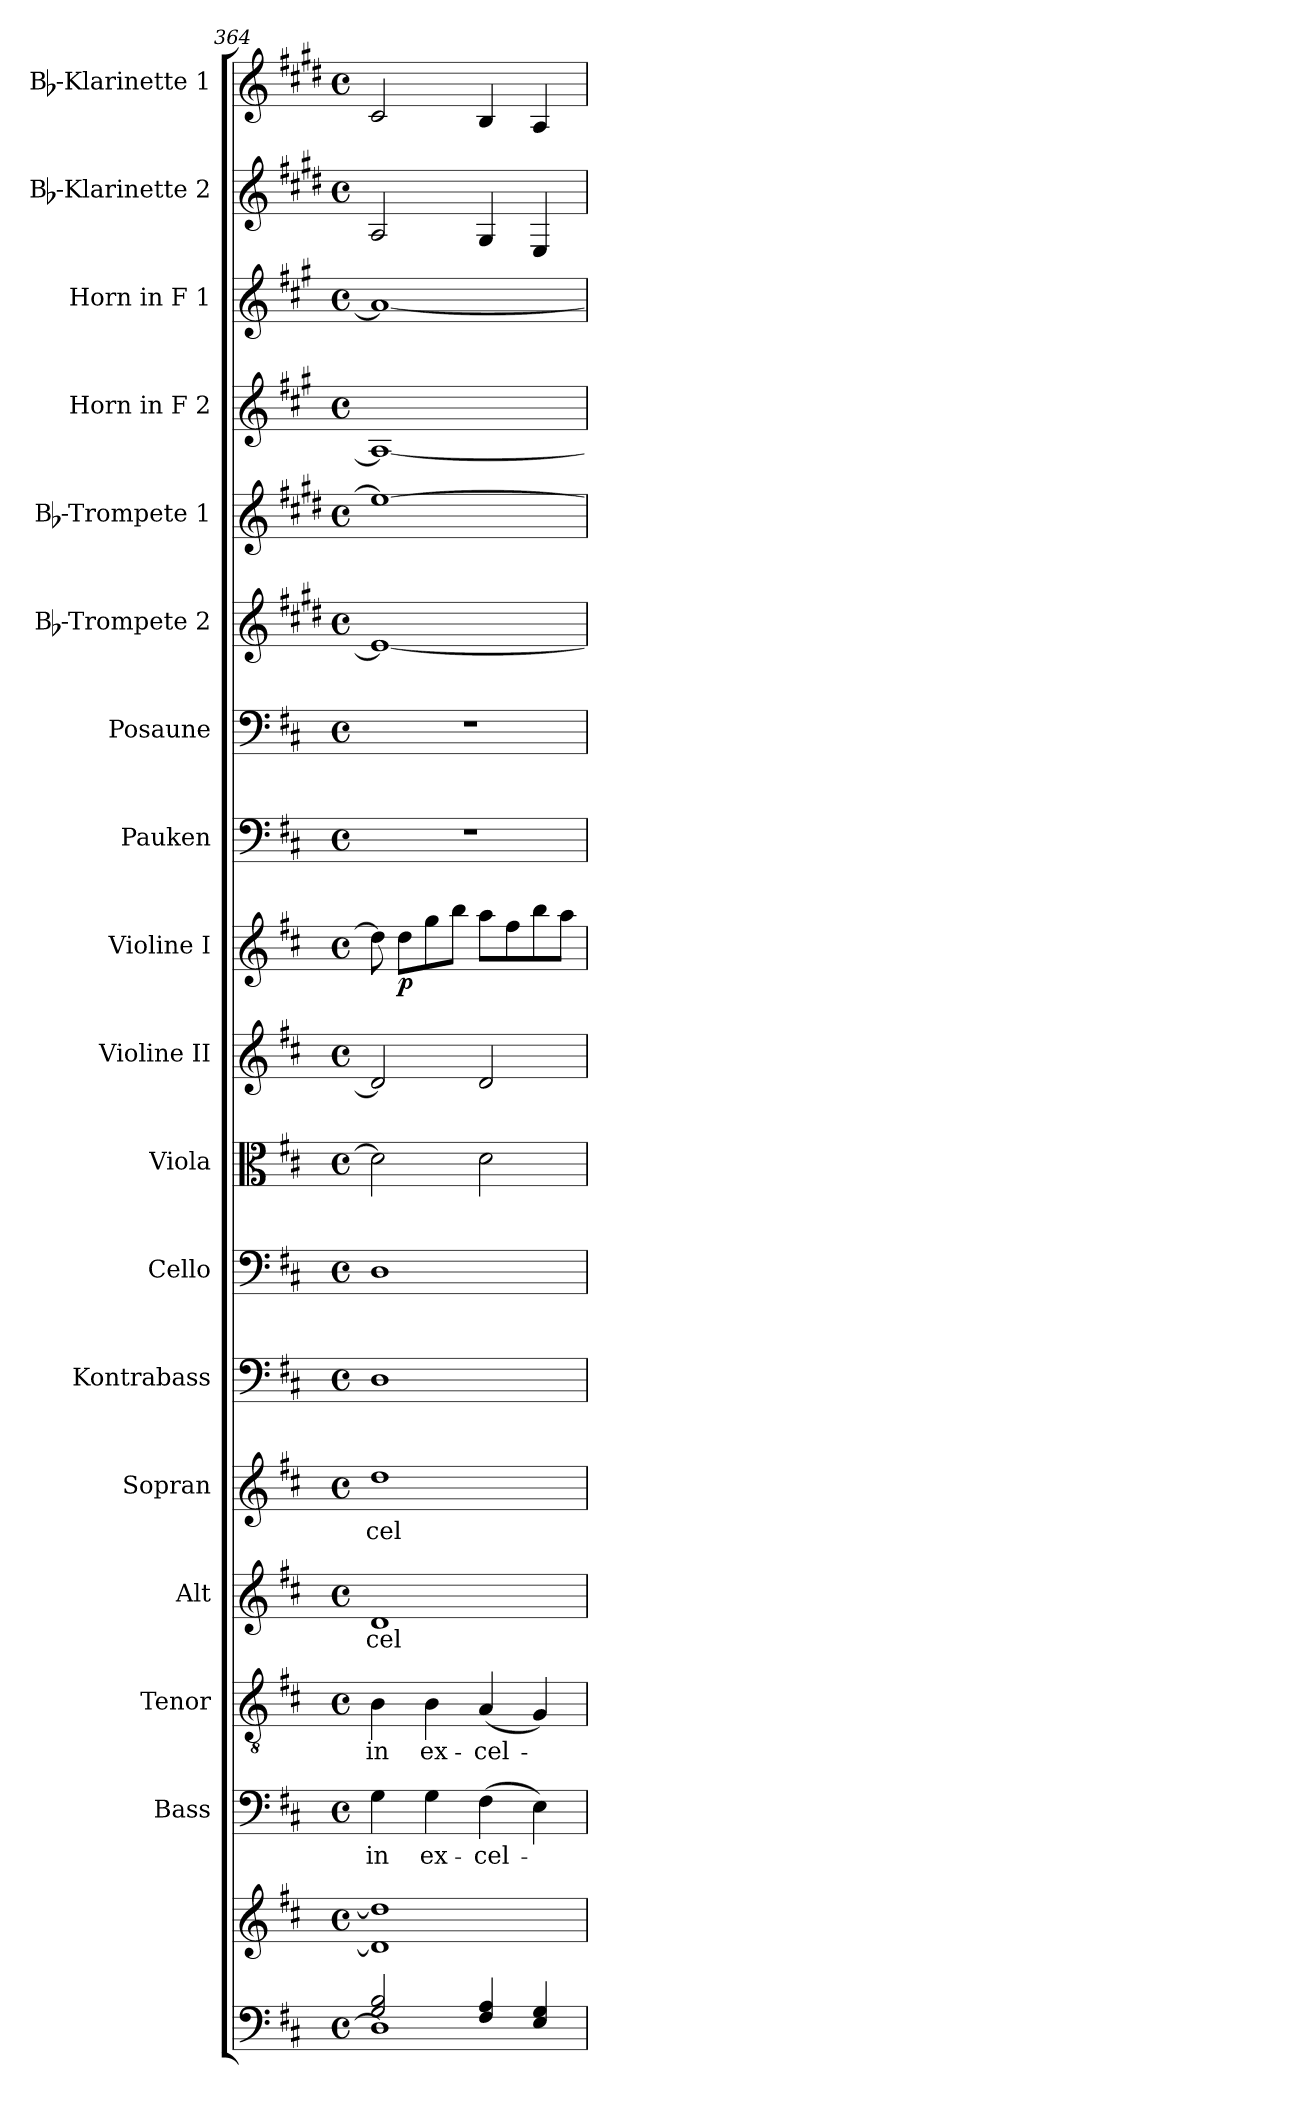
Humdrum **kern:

**kern	**kern	**kern	**text	**kern	**text	**kern	**text	**kern	**text	**kern	**kern	**kern	**kern	**kern	**dynam	**kern	**kern	**kern	**kern	**kern	**kern	**kern	**kern
*part18	*part18	*part17	*part17	*part16	*part16	*part15	*part15	*part14	*part14	*part13	*part12	*part11	*part10	*part9	*part9	*part8	*part7	*part6	*part5	*part4	*part3	*part2	*part1
*staff19	*staff18	*staff17	*staff17	*staff16	*staff16	*staff15	*staff15	*staff14	*staff14	*staff13	*staff12	*staff11	*staff10	*staff9	*staff9	*staff8	*staff7	*staff6	*staff5	*staff4	*staff3	*staff2	*staff1
*	*	*I"Bass	*	*I"Tenor	*	*I"Alt	*	*I"Sopran	*	*I"Kontrabass	*I"Cello	*I"Viola	*I"Violine II	*I"Violine I	*	*I"Pauken	*I"Posaune	*I"Bb-Trompete 2	*I"Bb-Trompete 1	*I"Horn in F 2	*I"Horn in F 1	*I"Bb-Klarinette 2	*I"Bb-Klarinette 1
*	*	*I'B.	*	*I'T.	*	*I'A.	*	*I'S.	*	*I'Kb.	*	*I'Vla.	*I'Vl. II	*I'Vl. I	*	*I'Pk.	*I'Pos.	*I'Bb Trp. 2	*I'Bb Trp. 1	*	*	*I'Bb Kl. 2	*I'Bb Kl. 1
!!LO:PB:g=z
*clefF4	*clefG2	*clefF4	*	*clefGv2	*	*clefG2	*	*clefG2	*	*clefF4	*clefF4	*clefC3	*clefG2	*clefG2	*	*clefF4	*clefF4	*clefG2	*clefG2	*clefG2	*clefG2	*clefG2	*clefG2
*	*	*	*	*	*	*	*	*	*	*ITrd7c12	*	*	*	*	*	*	*	*ITrd1c2	*ITrd1c2	*ITrd4c7	*ITrd4c7	*ITrd1c2	*ITrd1c2
*k[f#c#]	*k[f#c#]	*k[f#c#]	*	*k[f#c#]	*	*k[f#c#]	*	*k[f#c#]	*	*k[f#c#]	*k[f#c#]	*k[f#c#]	*k[f#c#]	*k[f#c#]	*	*k[f#c#]	*k[f#c#]	*k[f#c#]	*k[f#c#]	*k[f#c#]	*k[f#c#]	*k[f#c#]	*k[f#c#]
*D:	*D:	*D:	*	*D:	*	*D:	*	*D:	*	*D:	*D:	*D:	*D:	*D:	*	*D:	*D:	*D:	*D:	*D:	*D:	*D:	*D:
*M4/4	*M4/4	*M4/4	*	*M4/4	*	*M4/4	*	*M4/4	*	*M4/4	*M4/4	*M4/4	*M4/4	*M4/4	*	*M4/4	*M4/4	*M4/4	*M4/4	*M4/4	*M4/4	*M4/4	*M4/4
*met(c)	*met(c)	*met(c)	*	*met(c)	*	*met(c)	*	*met(c)	*	*met(c)	*met(c)	*met(c)	*met(c)	*met(c)	*	*met(c)	*met(c)	*met(c)	*met(c)	*met(c)	*met(c)	*met(c)	*met(c)
=364	=364	=364	=364	=364	=364	=364	=364	=364	=364	=364	=364	=364	=364	=364	=364	=364	=364	=364	=364	=364	=364	=364	=364
*^	*	*	*	*	*	*	*	*	*	*	*	*	*	*	*	*	*	*	*	*	*	*	*
!	!	!	!	!LO:LY:b	!	!LO:LY:b	!	!LO:LY:b	!	!LO:LY:b	!	!	!	!	!	!	!	!	!	!	!	!	!	!
2G/ 2B/	1D]	1d] 1dd]	4G\	in	4B\	in	1d	-cel-	1dd	-cel-	1DD	1D	2d\]	2d/]	8dd\]	.	1r	1r	1d_	1dd_	1D_	1d_	2G/	2B/
!	!	!	!	!	!	!	!	!	!	!	!	!	!	!	!	!LO:DY:b	!	!	!	!	!	!	!	!
.	.	.	.	.	.	.	.	.	.	.	.	.	.	.	8dd\L	p	.	.	.	.	.	.	.	.
!	!	!	!	!LO:LY:b	!	!LO:LY:b	!	!	!	!	!	!	!	!	!	!	!	!	!	!	!	!	!	!
.	.	.	4G\	ex-	4B\	ex-	.	.	.	.	.	.	.	.	8gg\	.	.	.	.	.	.	.	.	.
.	.	.	.	.	.	.	.	.	.	.	.	.	.	.	8bb\J	.	.	.	.	.	.	.	.	.
!	!	!	!	!LO:LY:b	!	!LO:LY:b	!	!	!	!	!	!	!	!	!	!	!	!	!	!	!	!	!	!
4F#/ 4A/	.	.	(>4F#\	-cel-	(<4A/	-cel-	.	.	.	.	.	.	2d\	2d/	8aa\L	.	.	.	.	.	.	.	4F#/	4A/
.	.	.	.	.	.	.	.	.	.	.	.	.	.	.	8ff#\	.	.	.	.	.	.	.	.	.
4E/ 4G/	.	.	4E\)	.	4G/)	.	.	.	.	.	.	.	.	.	8bb\	.	.	.	.	.	.	.	4D/	4G/
.	.	.	.	.	.	.	.	.	.	.	.	.	.	.	8aa\J	.	.	.	.	.	.	.	.	.
*v	*v	*	*	*	*	*	*	*	*	*	*	*	*	*	*	*	*	*	*	*	*	*	*	*
=	=	=	=	=	=	=	=	=	=	=	=	=	=	=	=	=	=	=	=	=	=	=	=
*-	*-	*-	*-	*-	*-	*-	*-	*-	*-	*-	*-	*-	*-	*-	*-	*-	*-	*-	*-	*-	*-	*-	*-
